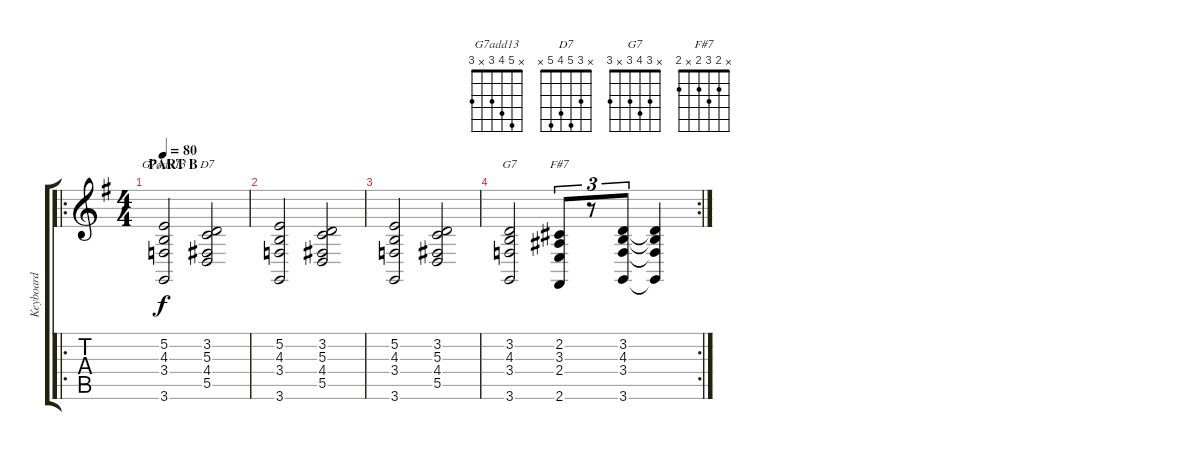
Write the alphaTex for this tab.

\track ("Keyboard" "Keyboard") {instrument electricpiano1}
\staff {score tabs}
\tuning (E4 B3 G3 D3 A2 E2) {hide}
\chord ("G7add13" x 5 4 3 x 3)
\chord ("D7" x 3 5 4 5 x)
\chord ("G7" x 3 4 3 x 3)
\chord ("F#7" x 2 3 2 x 2)
\ro
\ts (4 4)
\section ("" "PART B")
\tempo 80
\clef g2
\ks g
(5.2 4.3 3.4 3.6).2{ch "G7add13" dy f instrument electricpiano1} (3.2 5.3 4.4 5.5).2{ch "D7"} |
(5.2 4.3 3.4 3.6).2 (3.2 5.3 4.4 5.5).2 |
(5.2 4.3 3.4 3.6).2 (3.2 5.3 4.4 5.5).2 |
\rc 2
(3.2 4.3 3.4 3.6).2{ch "G7"} (2.2 3.3 2.4 2.6).8{tu (3 2) ch "F#7"} r.8{tu (3 2)} (3.2 4.3 3.4 3.6).8{tu (3 2)} (3.2{t} 4.3{t} 3.4{t} 3.6{t}).4
